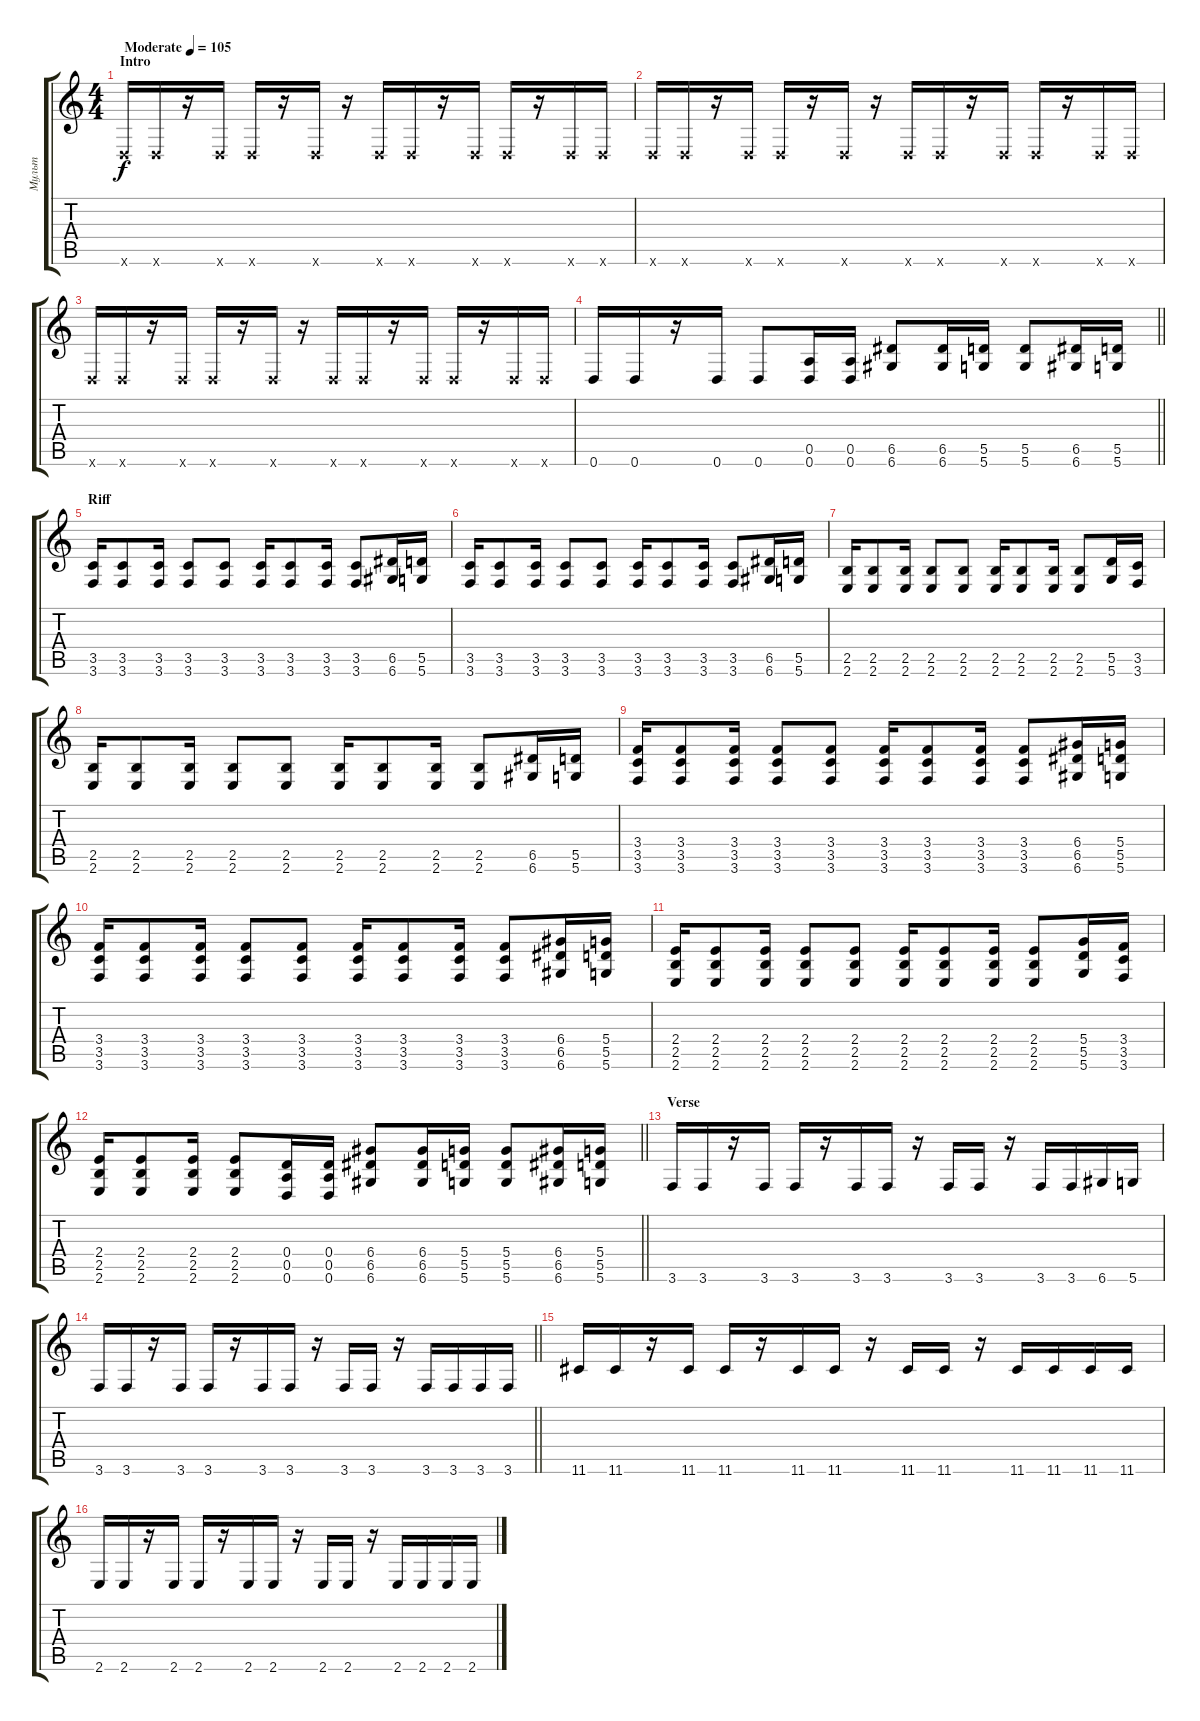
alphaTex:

\track ("Мульт" "Мульт") {instrument distortionguitar}
\staff {score tabs}
\tuning (E4 B3 G3 D3 A2 D2) {hide}
\ts (4 4)
\section ("" "Intro")
\tempo (105 "Moderate")
\clef g2
\ks c
0.6{x}.16{dy f instrument distortionguitar} 0.6{x}.16 r.16 0.6{x}.16 0.6{x}.16 r.16 0.6{x}.16 r.16 0.6{x}.16 0.6{x}.16 r.16 0.6{x}.16 0.6{x}.16 r.16 0.6{x}.16 0.6{x}.16 |
0.6{x}.16 0.6{x}.16 r.16 0.6{x}.16 0.6{x}.16 r.16 0.6{x}.16 r.16 0.6{x}.16 0.6{x}.16 r.16 0.6{x}.16 0.6{x}.16 r.16 0.6{x}.16 0.6{x}.16 |
0.6{x}.16 0.6{x}.16 r.16 0.6{x}.16 0.6{x}.16 r.16 0.6{x}.16 r.16 0.6{x}.16 0.6{x}.16 r.16 0.6{x}.16 0.6{x}.16 r.16 0.6{x}.16 0.6{x}.16 |
\barLineRight lightlight
0.6.16 0.6.16 r.16 0.6.16 0.6.8 (0.5 0.6).16 (0.5 0.6).16 (6.5 6.6).8 (6.5 6.6).16 (5.5 5.6).16 (5.5 5.6).8 (6.5 6.6).16 (5.5 5.6).16 |
\section ("" "Riff")
(3.5 3.6).16 (3.5 3.6).8 (3.5 3.6).16 (3.5 3.6).8 (3.5 3.6).8 (3.5 3.6).16 (3.5 3.6).8 (3.5 3.6).16 (3.5 3.6).8 (6.5 6.6).16 (5.5 5.6).16 |
(3.5 3.6).16 (3.5 3.6).8 (3.5 3.6).16 (3.5 3.6).8 (3.5 3.6).8 (3.5 3.6).16 (3.5 3.6).8 (3.5 3.6).16 (3.5 3.6).8 (6.5 6.6).16 (5.5 5.6).16 |
(2.5 2.6).16 (2.5 2.6).8 (2.5 2.6).16 (2.5 2.6).8 (2.5 2.6).8 (2.5 2.6).16 (2.5 2.6).8 (2.5 2.6).16 (2.5 2.6).8 (5.5 5.6).16 (3.5 3.6).16 |
(2.5 2.6).16 (2.5 2.6).8 (2.5 2.6).16 (2.5 2.6).8 (2.5 2.6).8 (2.5 2.6).16 (2.5 2.6).8 (2.5 2.6).16 (2.5 2.6).8 (6.5 6.6).16 (5.5 5.6).16 |
(3.4 3.5 3.6).16{volume 15} (3.4 3.5 3.6).8 (3.4 3.5 3.6).16 (3.4 3.5 3.6).8 (3.4 3.5 3.6).8 (3.4 3.5 3.6).16 (3.4 3.5 3.6).8 (3.4 3.5 3.6).16 (3.4 3.5 3.6).8 (6.4 6.5 6.6).16 (5.4 5.5 5.6).16 |
(3.4 3.5 3.6).16 (3.4 3.5 3.6).8 (3.4 3.5 3.6).16 (3.4 3.5 3.6).8 (3.4 3.5 3.6).8 (3.4 3.5 3.6).16 (3.4 3.5 3.6).8 (3.4 3.5 3.6).16 (3.4 3.5 3.6).8 (6.4 6.5 6.6).16 (5.4 5.5 5.6).16 |
(2.4 2.5 2.6).16 (2.4 2.5 2.6).8 (2.4 2.5 2.6).16 (2.4 2.5 2.6).8 (2.4 2.5 2.6).8 (2.4 2.5 2.6).16 (2.4 2.5 2.6).8 (2.4 2.5 2.6).16 (2.4 2.5 2.6).8 (5.4 5.5 5.6).16 (3.4 3.5 3.6).16 |
\barLineRight lightlight
(2.4 2.5 2.6).16 (2.4 2.5 2.6).8 (2.4 2.5 2.6).16 (2.4 2.5 2.6).8 (0.4 0.5 0.6).16 (0.4 0.5 0.6).16 (6.4 6.5 6.6).8 (6.4 6.5 6.6).16 (5.4 5.5 5.6).16 (5.4 5.5 5.6).8 (6.4 6.5 6.6).16 (5.4 5.5 5.6).16 |
\section ("" "Verse")
3.6.16{volume 10} 3.6.16 r.16 3.6.16 3.6.16 r.16 3.6.16 3.6.16 r.16 3.6.16 3.6.16 r.16 3.6.16 3.6.16 6.6.16 5.6.16 |
\barLineRight lightlight
3.6.16 3.6.16 r.16 3.6.16 3.6.16 r.16 3.6.16 3.6.16 r.16 3.6.16 3.6.16 r.16 3.6.16 3.6.16 3.6.16 3.6.16 |
11.6.16 11.6.16 r.16 11.6.16 11.6.16 r.16 11.6.16 11.6.16 r.16 11.6.16 11.6.16 r.16 11.6.16 11.6.16 11.6.16 11.6.16 |
2.6.16 2.6.16 r.16 2.6.16 2.6.16 r.16 2.6.16 2.6.16 r.16 2.6.16 2.6.16 r.16 2.6.16 2.6.16 2.6.16 2.6.16
